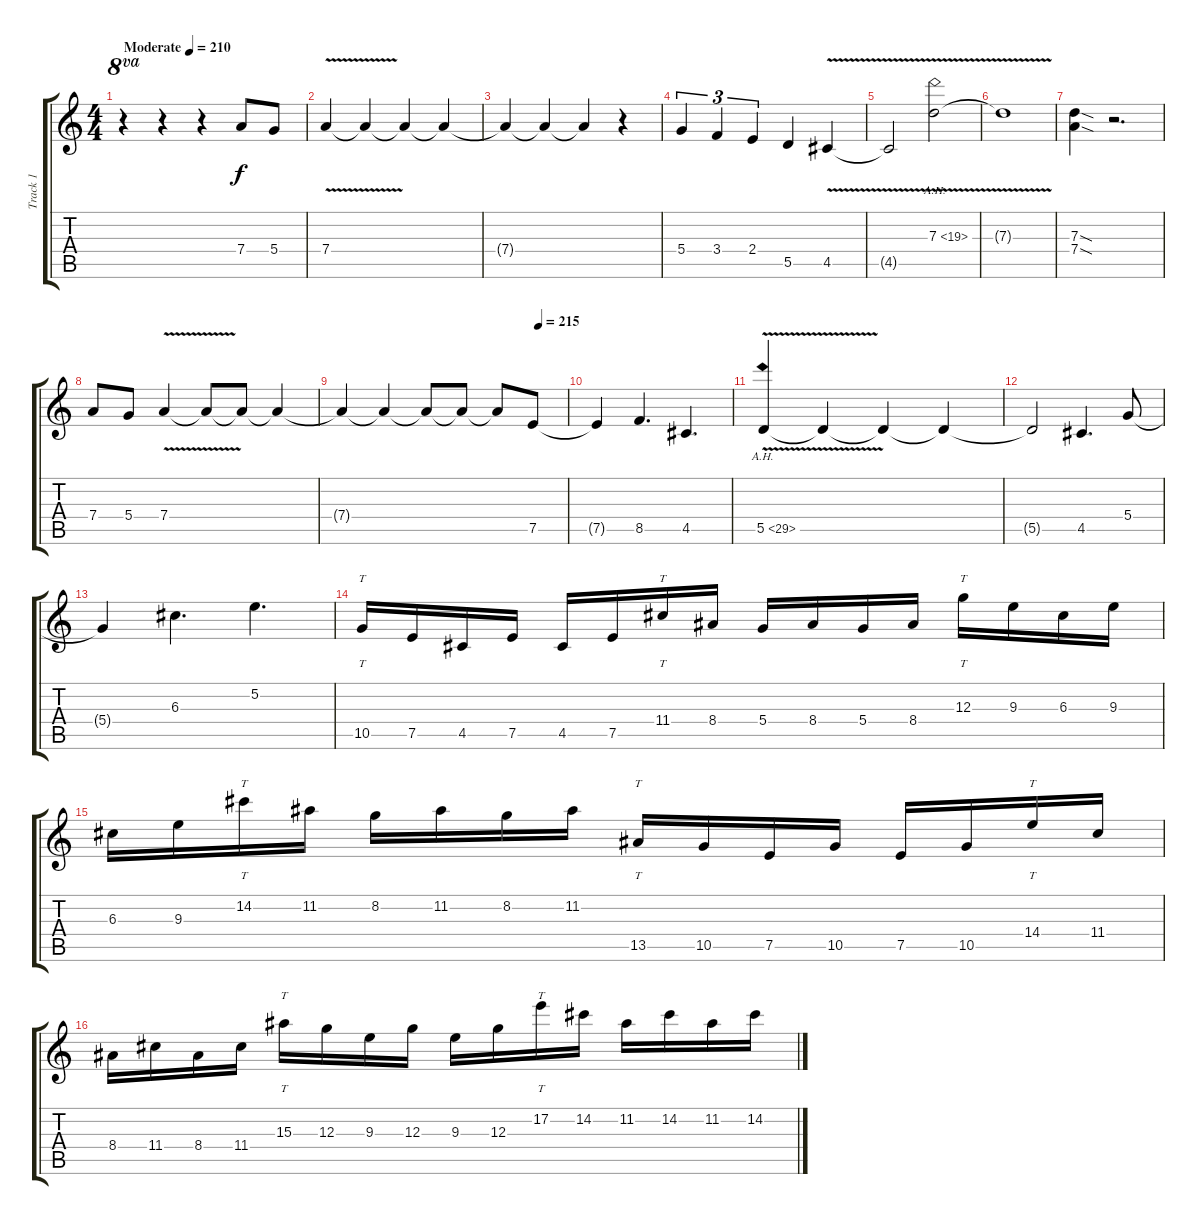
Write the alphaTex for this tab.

\track ("Track 1" "Track 1") {instrument distortionguitar}
\staff {score tabs}
\tuning (E4 B3 G3 D3 A2 D2) {hide}
\ts (4 4)
\tempo (210 "Moderate")
\clef g2
\ks c
r.4{ot 8va dy f instrument distortionguitar} r.4 r.4 7.4.8 5.4.8 |
7.4{v}.4 7.4{t}.4 7.4{t}.4 7.4{t}.4 |
7.4{t}.4 7.4{t}.4 7.4{t}.4 r.4 |
5.4.4{tu (3 2)} 3.4.4{tu (3 2)} 2.4.4{tu (3 2)} 5.5.4 4.5{v}.4 |
4.5{t}.2 7.3{ah 12 v}.2 |
7.3{t}.1 |
(7.3{sod} 7.4{sod}).4 r.2{d} |
7.4.8 5.4.8 7.4{v}.4 7.4{t}.8 7.4{t}.8 7.4{t}.4 |
\tempo (215 0.875)
7.4{t}.4 7.4{t}.4 7.4{t}.8 7.4{t}.8 7.4{t}.8 7.5.8 |
7.5{t}.4 8.5.4{d} 4.5.4{d} |
5.5{ah 24 v}.4 5.5{t}.4 5.5{t}.4 5.5{t}.4 |
5.5{t}.2 4.5.4{d} 5.4.8 |
5.4{t}.4 6.3.4{d} 5.2.4{d} |
10.5.16{tt} 7.5.16 4.5.16 7.5.16 4.5.16 7.5.16 11.4.16{tt} 8.4.16 5.4.16 8.4.16 5.4.16 8.4.16 12.3.16{tt} 9.3.16 6.3.16 9.3.16 |
6.3.16 9.3.16 14.2.16{tt} 11.2.16 8.2.16 11.2.16 8.2.16 11.2.16 13.5.16{tt} 10.5.16 7.5.16 10.5.16 7.5.16 10.5.16 14.4.16{tt} 11.4.16 |
8.4.16 11.4.16 8.4.16 11.4.16 15.3.16{tt} 12.3.16 9.3.16 12.3.16 9.3.16 12.3.16 17.2.16{tt} 14.2.16 11.2.16 14.2.16 11.2.16 14.2.16
